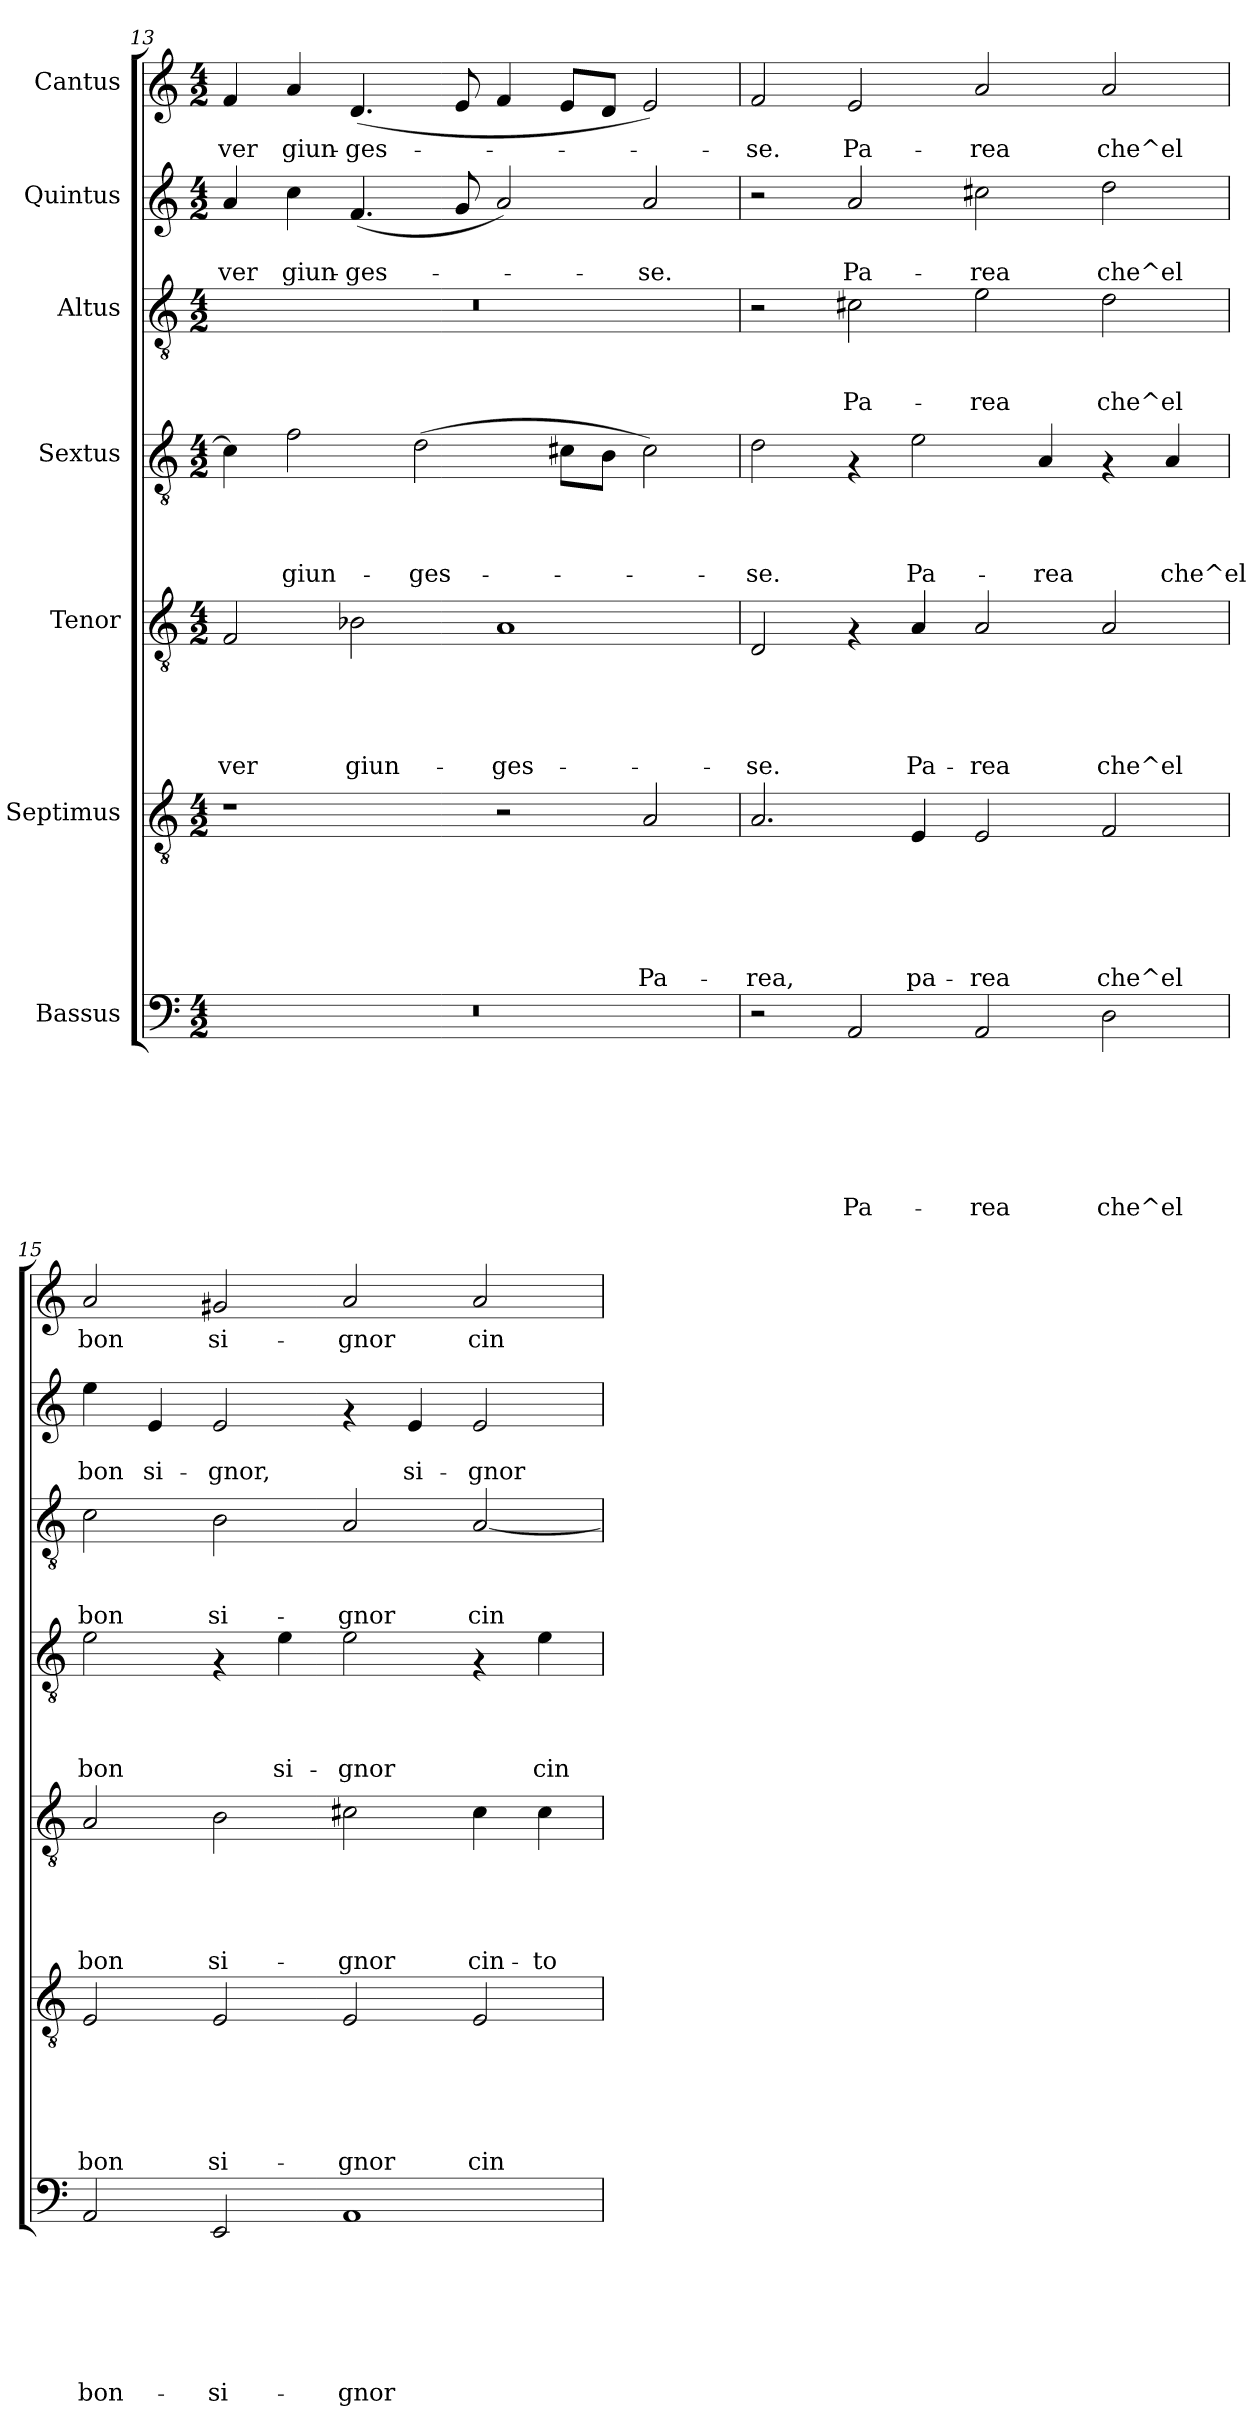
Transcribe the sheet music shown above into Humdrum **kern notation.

**kern	**text	**text	**text	**text	**text	**text	**text	**kern	**text	**text	**text	**text	**text	**text	**kern	**text	**text	**text	**text	**text	**kern	**text	**text	**text	**text	**kern	**text	**text	**text	**kern	**text	**text	**kern	**text
*part7	*part7	*part7	*part7	*part7	*part7	*part7	*part7	*part6	*part6	*part6	*part6	*part6	*part6	*part6	*part5	*part5	*part5	*part5	*part5	*part5	*part4	*part4	*part4	*part4	*part4	*part3	*part3	*part3	*part3	*part2	*part2	*part2	*part1	*part1
*staff7	*staff7	*staff7	*staff7	*staff7	*staff7	*staff7	*staff7	*staff6	*staff6	*staff6	*staff6	*staff6	*staff6	*staff6	*staff5	*staff5	*staff5	*staff5	*staff5	*staff5	*staff4	*staff4	*staff4	*staff4	*staff4	*staff3	*staff3	*staff3	*staff3	*staff2	*staff2	*staff2	*staff1	*staff1
*I"Bassus	*	*	*	*	*	*	*	*I"Septimus	*	*	*	*	*	*	*I"Tenor	*	*	*	*	*	*I"Sextus	*	*	*	*	*I"Altus	*	*	*	*I"Quintus	*	*	*I"Cantus	*
!!LO:PB:g=z
*clefF4	*	*	*	*	*	*	*	*clefGv2	*	*	*	*	*	*	*clefGv2	*	*	*	*	*	*clefGv2	*	*	*	*	*clefGv2	*	*	*	*clefG2	*	*	*clefG2	*
*k[]	*	*	*	*	*	*	*	*k[]	*	*	*	*	*	*	*k[]	*	*	*	*	*	*k[]	*	*	*	*	*k[]	*	*	*	*k[]	*	*	*k[]	*
*C:	*	*	*	*	*	*	*	*C:	*	*	*	*	*	*	*C:	*	*	*	*	*	*C:	*	*	*	*	*C:	*	*	*	*C:	*	*	*C:	*
*M4/2	*	*	*	*	*	*	*	*M4/2	*	*	*	*	*	*	*M4/2	*	*	*	*	*	*M4/2	*	*	*	*	*M4/2	*	*	*	*M4/2	*	*	*M4/2	*
=13	=13	=13	=13	=13	=13	=13	=13	=13	=13	=13	=13	=13	=13	=13	=13	=13	=13	=13	=13	=13	=13	=13	=13	=13	=13	=13	=13	=13	=13	=13	=13	=13	=13	=13
!	!	!	!	!	!	!	!	!	!	!	!	!	!	!	!	!	!	!	!	!LO:LY:b	!	!	!	!	!	!	!	!	!	!	!	!LO:LY:b	!	!LO:LY:b
0r	.	.	.	.	.	.	.	1r	.	.	.	.	.	.	2F/	.	.	.	.	ver	4c\]	.	.	.	.	0r	.	.	.	4a/	.	ver	4f/	ver
!	!	!	!	!	!	!	!	!	!	!	!	!	!	!	!	!	!	!	!	!	!	!	!	!	!LO:LY:b	!	!	!	!	!	!	!LO:LY:b	!	!LO:LY:b
.	.	.	.	.	.	.	.	.	.	.	.	.	.	.	.	.	.	.	.	.	2f\	.	.	.	giun-	.	.	.	.	4cc\	.	giun-	4a/	giun-
!	!	!	!	!	!	!	!	!	!	!	!	!	!	!	!	!	!	!	!	!LO:LY:b	!	!	!	!	!	!	!	!	!	!	!	!LO:LY:b	!	!LO:LY:b
.	.	.	.	.	.	.	.	.	.	.	.	.	.	.	2B-X\	.	.	.	.	giun-	.	.	.	.	.	.	.	.	.	(<4.f/	.	-ges-	(<4.d/	-ges-
!	!	!	!	!	!	!	!	!	!	!	!	!	!	!	!	!	!	!	!	!	!	!	!	!	!LO:LY:b	!	!	!	!	!	!	!	!	!
.	.	.	.	.	.	.	.	.	.	.	.	.	.	.	.	.	.	.	.	.	(>2d\	.	.	.	-ges-	.	.	.	.	.	.	.	.	.
.	.	.	.	.	.	.	.	.	.	.	.	.	.	.	.	.	.	.	.	.	.	.	.	.	.	.	.	.	.	8g/	.	.	8e/	.
!	!	!	!	!	!	!	!	!	!	!	!	!	!	!	!	!	!	!	!	!LO:LY:b	!	!	!	!	!	!	!	!	!	!	!	!	!	!
.	.	.	.	.	.	.	.	2r	.	.	.	.	.	.	1A	.	.	.	.	-ges-	.	.	.	.	.	.	.	.	.	2a/)	.	.	4f/	.
.	.	.	.	.	.	.	.	.	.	.	.	.	.	.	.	.	.	.	.	.	8c#X\L	.	.	.	.	.	.	.	.	.	.	.	8e/L	.
.	.	.	.	.	.	.	.	.	.	.	.	.	.	.	.	.	.	.	.	.	8B\J	.	.	.	.	.	.	.	.	.	.	.	8d/J	.
!	!	!	!	!	!	!	!	!	!	!	!	!	!	!LO:LY:b	!	!	!	!	!	!	!	!	!	!	!	!	!	!	!	!	!	!LO:LY:b	!	!
.	.	.	.	.	.	.	.	2A/	.	.	.	.	.	Pa-	.	.	.	.	.	.	2c#\)	.	.	.	.	.	.	.	.	2a/	.	-se.	2e/)	.
=14	=14	=14	=14	=14	=14	=14	=14	=14	=14	=14	=14	=14	=14	=14	=14	=14	=14	=14	=14	=14	=14	=14	=14	=14	=14	=14	=14	=14	=14	=14	=14	=14	=14	=14
!	!	!	!	!	!	!	!	!	!	!	!	!	!	!LO:LY:b	!	!	!	!	!	!LO:LY:b	!	!	!	!	!LO:LY:b	!	!	!	!	!	!	!	!	!LO:LY:b
2r	.	.	.	.	.	.	.	2.A/	.	.	.	.	.	-rea,	2D/	.	.	.	.	-se.	2d\	.	.	.	-se.	2r	.	.	.	2r	.	.	2f/	-se.
!	!	!	!	!	!	!	!LO:LY:b	!	!	!	!	!	!	!	!	!	!	!	!	!	!	!	!	!	!	!	!	!	!LO:LY:b	!	!	!LO:LY:b	!	!LO:LY:b
2AA/	.	.	.	.	.	.	Pa-	.	.	.	.	.	.	.	4rF	.	.	.	.	.	4rF	.	.	.	.	2c#X\	.	.	Pa-	2a/	.	Pa-	2e/	Pa-
!	!	!	!	!	!	!	!	!	!	!	!	!	!	!LO:LY:b	!	!	!	!	!	!LO:LY:b	!	!	!	!	!LO:LY:b	!	!	!	!	!	!	!	!	!
.	.	.	.	.	.	.	.	4E/	.	.	.	.	.	pa-	4A/	.	.	.	.	Pa-	2e\	.	.	.	Pa-	.	.	.	.	.	.	.	.	.
!	!	!	!	!	!	!	!LO:LY:b	!	!	!	!	!	!	!LO:LY:b	!	!	!	!	!	!LO:LY:b	!	!	!	!	!	!	!	!	!LO:LY:b	!	!	!LO:LY:b	!	!LO:LY:b
2AA/	.	.	.	.	.	.	-rea	2E/	.	.	.	.	.	-rea	2A/	.	.	.	.	-rea	.	.	.	.	.	2e\	.	.	-rea	2cc#X\	.	-rea	2a/	-rea
!	!	!	!	!	!	!	!	!	!	!	!	!	!	!	!	!	!	!	!	!	!	!	!	!	!LO:LY:b	!	!	!	!	!	!	!	!	!
.	.	.	.	.	.	.	.	.	.	.	.	.	.	.	.	.	.	.	.	.	4A/	.	.	.	-rea	.	.	.	.	.	.	.	.	.
!	!	!	!	!	!	!	!LO:LY:b	!	!	!	!	!	!	!LO:LY:b	!	!	!	!	!	!LO:LY:b	!	!	!	!	!	!	!	!	!LO:LY:b	!	!	!LO:LY:b	!	!LO:LY:b
2D\	.	.	.	.	.	.	che^el	2F/	.	.	.	.	.	che^el	2A/	.	.	.	.	che^el	4rF	.	.	.	.	2d\	.	.	che^el	2dd\	.	che^el	2a/	che^el
!	!	!	!	!	!	!	!	!	!	!	!	!	!	!	!	!	!	!	!	!	!	!	!	!	!LO:LY:b	!	!	!	!	!	!	!	!	!
.	.	.	.	.	.	.	.	.	.	.	.	.	.	.	.	.	.	.	.	.	4A/	.	.	.	che^el	.	.	.	.	.	.	.	.	.
=15	=15	=15	=15	=15	=15	=15	=15	=15	=15	=15	=15	=15	=15	=15	=15	=15	=15	=15	=15	=15	=15	=15	=15	=15	=15	=15	=15	=15	=15	=15	=15	=15	=15	=15
!	!	!	!	!	!	!	!LO:LY:b	!	!	!	!	!	!	!LO:LY:b	!	!	!	!	!	!LO:LY:b	!	!	!	!	!LO:LY:b	!	!	!	!LO:LY:b	!	!	!LO:LY:b	!	!LO:LY:b
2AA/	.	.	.	.	.	.	bon-	2E/	.	.	.	.	.	bon	2A/	.	.	.	.	bon	2e\	.	.	.	bon	2c\	.	.	bon	4ee\	.	bon	2a/	bon
!	!	!	!	!	!	!	!	!	!	!	!	!	!	!	!	!	!	!	!	!	!	!	!	!	!	!	!	!	!	!	!	!LO:LY:b	!	!
.	.	.	.	.	.	.	.	.	.	.	.	.	.	.	.	.	.	.	.	.	.	.	.	.	.	.	.	.	.	4e/	.	si-	.	.
!	!	!	!	!	!	!	!LO:LY:b	!	!	!	!	!	!	!LO:LY:b	!	!	!	!	!	!LO:LY:b	!	!	!	!	!	!	!	!	!LO:LY:b	!	!	!LO:LY:b	!	!LO:LY:b
2EE/	.	.	.	.	.	.	-si-	2E/	.	.	.	.	.	si-	2B\	.	.	.	.	si-	4rF	.	.	.	.	2B\	.	.	si-	2e/	.	-gnor,	2g#X/	si-
!	!	!	!	!	!	!	!	!	!	!	!	!	!	!	!	!	!	!	!	!	!	!	!	!	!LO:LY:b	!	!	!	!	!	!	!	!	!
.	.	.	.	.	.	.	.	.	.	.	.	.	.	.	.	.	.	.	.	.	4e\	.	.	.	si-	.	.	.	.	.	.	.	.	.
!	!	!	!	!	!	!	!LO:LY:b	!	!	!	!	!	!	!LO:LY:b	!	!	!	!	!	!LO:LY:b	!	!	!	!	!LO:LY:b	!	!	!	!LO:LY:b	!	!	!	!	!LO:LY:b
1AA	.	.	.	.	.	.	-gnor	2E/	.	.	.	.	.	-gnor	2c#X\	.	.	.	.	-gnor	2e\	.	.	.	-gnor	2A/	.	.	-gnor	4rf	.	.	2a/	-gnor
!	!	!	!	!	!	!	!	!	!	!	!	!	!	!	!	!	!	!	!	!	!	!	!	!	!	!	!	!	!	!	!	!LO:LY:b	!	!
.	.	.	.	.	.	.	.	.	.	.	.	.	.	.	.	.	.	.	.	.	.	.	.	.	.	.	.	.	.	4e/	.	si-	.	.
!	!	!	!	!	!	!	!	!	!	!	!	!	!	!LO:LY:b	!	!	!	!	!	!LO:LY:b	!	!	!	!	!	!	!	!	!LO:LY:b	!	!	!LO:LY:b	!	!LO:LY:b
.	.	.	.	.	.	.	.	2E/	.	.	.	.	.	cin-	4c#\	.	.	.	.	cin-	4rF	.	.	.	.	[<2A/	.	.	cin-	2e/	.	-gnor	2a/	cin-
!	!	!	!	!	!	!	!	!	!	!	!	!	!	!	!	!	!	!	!	!LO:LY:b	!	!	!	!	!LO:LY:b	!	!	!	!	!	!	!	!	!
.	.	.	.	.	.	.	.	.	.	.	.	.	.	.	4c#\	.	.	.	.	-to	4e\	.	.	.	cin-	.	.	.	.	.	.	.	.	.
=	=	=	=	=	=	=	=	=	=	=	=	=	=	=	=	=	=	=	=	=	=	=	=	=	=	=	=	=	=	=	=	=	=	=
*-	*-	*-	*-	*-	*-	*-	*-	*-	*-	*-	*-	*-	*-	*-	*-	*-	*-	*-	*-	*-	*-	*-	*-	*-	*-	*-	*-	*-	*-	*-	*-	*-	*-	*-
